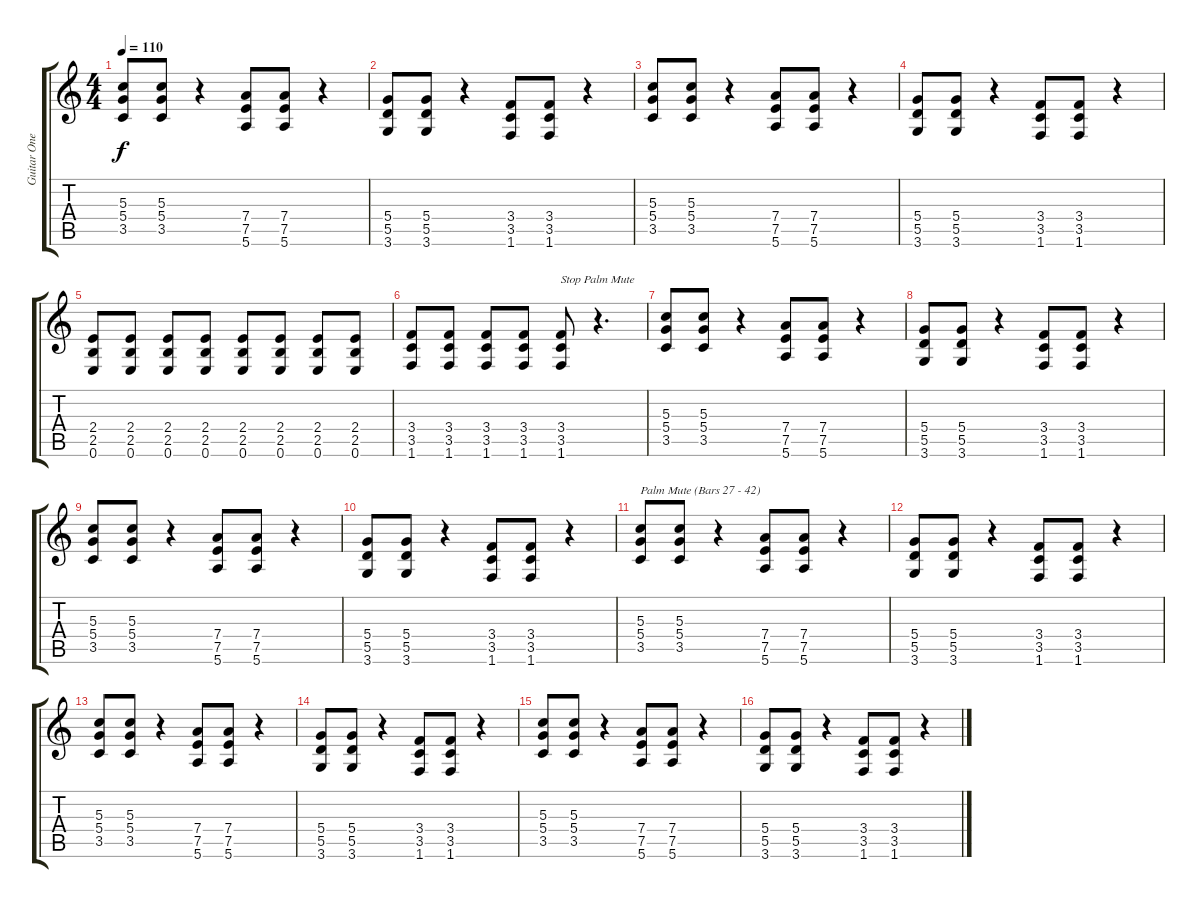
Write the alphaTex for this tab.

\track ("Guitar One" "Guitar One") {instrument distortionguitar}
\staff {score tabs}
\tuning (E4 B3 G3 D3 A2 E2) {hide}
\ts (4 4)
\tempo 110
\clef g2
\ks c
(5.3 5.4 3.5).8{dy f} (5.3 5.4 3.5).8 r.4 (7.4 7.5 5.6).8 (7.4 7.5 5.6).8 r.4 |
(5.4 5.5 3.6).8 (5.4 5.5 3.6).8 r.4 (3.4 3.5 1.6).8 (3.4 3.5 1.6).8 r.4 |
(5.3 5.4 3.5).8 (5.3 5.4 3.5).8 r.4 (7.4 7.5 5.6).8 (7.4 7.5 5.6).8 r.4 |
(5.4 5.5 3.6).8 (5.4 5.5 3.6).8 r.4 (3.4 3.5 1.6).8 (3.4 3.5 1.6).8 r.4 |
(2.4 2.5 0.6).8 (2.4 2.5 0.6).8 (2.4 2.5 0.6).8 (2.4 2.5 0.6).8 (2.4 2.5 0.6).8 (2.4 2.5 0.6).8 (2.4 2.5 0.6).8 (2.4 2.5 0.6).8 |
(3.4 3.5 1.6).8 (3.4 3.5 1.6).8 (3.4 3.5 1.6).8 (3.4 3.5 1.6).8 (3.4 3.5 1.6).8{txt "Stop Palm Mute"} r.4{d} |
(5.3 5.4 3.5).8 (5.3 5.4 3.5).8 r.4 (7.4 7.5 5.6).8 (7.4 7.5 5.6).8 r.4 |
(5.4 5.5 3.6).8 (5.4 5.5 3.6).8 r.4 (3.4 3.5 1.6).8 (3.4 3.5 1.6).8 r.4 |
(5.3 5.4 3.5).8 (5.3 5.4 3.5).8 r.4 (7.4 7.5 5.6).8 (7.4 7.5 5.6).8 r.4 |
(5.4 5.5 3.6).8 (5.4 5.5 3.6).8 r.4 (3.4 3.5 1.6).8 (3.4 3.5 1.6).8 r.4 |
(5.3 5.4 3.5).8{txt "Palm Mute (Bars 27 - 42)"} (5.3 5.4 3.5).8 r.4 (7.4 7.5 5.6).8 (7.4 7.5 5.6).8 r.4 |
(5.4 5.5 3.6).8 (5.4 5.5 3.6).8 r.4 (3.4 3.5 1.6).8 (3.4 3.5 1.6).8 r.4 |
(5.3 5.4 3.5).8 (5.3 5.4 3.5).8 r.4 (7.4 7.5 5.6).8 (7.4 7.5 5.6).8 r.4 |
(5.4 5.5 3.6).8 (5.4 5.5 3.6).8 r.4 (3.4 3.5 1.6).8 (3.4 3.5 1.6).8 r.4 |
(5.3 5.4 3.5).8 (5.3 5.4 3.5).8 r.4 (7.4 7.5 5.6).8 (7.4 7.5 5.6).8 r.4 |
(5.4 5.5 3.6).8 (5.4 5.5 3.6).8 r.4 (3.4 3.5 1.6).8 (3.4 3.5 1.6).8 r.4
